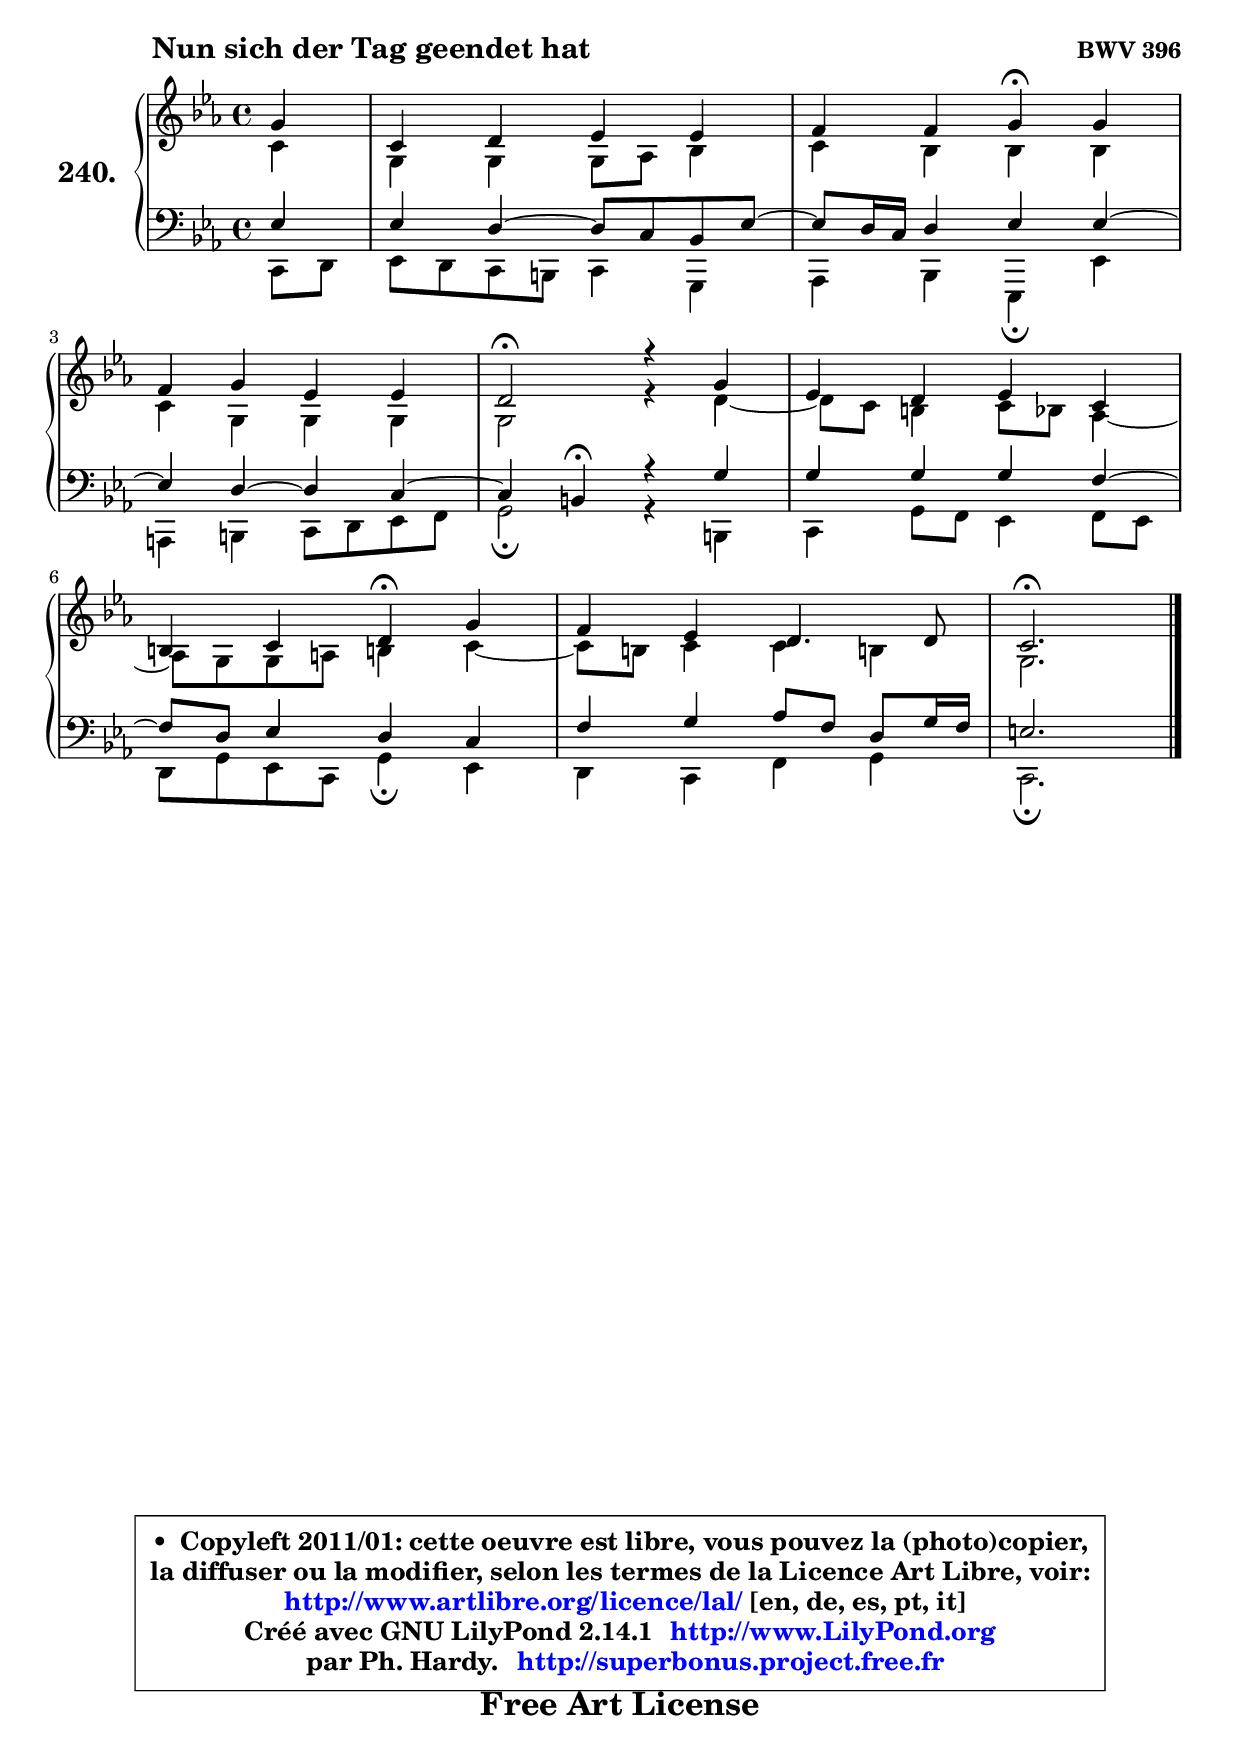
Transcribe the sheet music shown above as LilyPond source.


\version "2.14.1"

    \paper {
%	system-system-spacing #'padding = #0.1
%	score-system-spacing #'padding = #0.1
%	ragged-bottom = ##f
%	ragged-last-bottom = ##f
	}

    \header {
      opus = \markup { \bold "BWV 396" }
      piece = \markup { \hspace #9 \fontsize #2 \bold "Nun sich der Tag geendet hat" }
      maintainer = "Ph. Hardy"
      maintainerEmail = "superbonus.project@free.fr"
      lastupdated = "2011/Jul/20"
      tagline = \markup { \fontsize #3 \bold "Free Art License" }
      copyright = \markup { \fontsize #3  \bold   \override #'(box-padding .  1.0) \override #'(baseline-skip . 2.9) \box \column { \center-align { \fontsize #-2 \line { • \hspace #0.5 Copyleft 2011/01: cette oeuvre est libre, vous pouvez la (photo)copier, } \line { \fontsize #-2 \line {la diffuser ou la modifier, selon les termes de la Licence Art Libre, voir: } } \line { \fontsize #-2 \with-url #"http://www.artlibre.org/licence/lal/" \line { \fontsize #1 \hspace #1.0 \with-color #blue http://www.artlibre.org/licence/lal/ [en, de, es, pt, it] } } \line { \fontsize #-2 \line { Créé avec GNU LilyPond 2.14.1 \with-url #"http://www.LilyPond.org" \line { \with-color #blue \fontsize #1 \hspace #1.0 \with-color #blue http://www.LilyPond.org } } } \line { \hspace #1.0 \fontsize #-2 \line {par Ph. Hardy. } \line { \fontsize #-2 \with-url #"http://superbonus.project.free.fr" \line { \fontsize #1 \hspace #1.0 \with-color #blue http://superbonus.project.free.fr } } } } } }

	  }

  guidemidi = {
        r4 |
        R1 |
        r2 \tempo 4 = 30 r4 \tempo 4 = 78 r4 |
        R1 |
        \tempo 4 = 34 r2 \tempo 4 = 78 r2 |
        R1 |
        r2 \tempo 4 = 30 r4 \tempo 4 = 78 r4 |
        R1 |
        \tempo 4 = 40 r2. 
	}

  upper = {
\displayLilyMusic \transpose a c {
	\time 4/4
	\key a \minor
	\clef treble
	\partial 4
	\voiceOne
	<< { 
	% SOPRANO
	\set Voice.midiInstrument = "acoustic grand"
	\relative c'' {
        e4 |
        a,4 b c c |
        d4 d e\fermata e |
\break
        d4 e c c |
        b2\fermata r4 e4 |
        c4 b c a |
\break
        gis4 a b\fermata e |
        d4 c b4. b8 |
        a2.\fermata
        \bar "|."
	} % fin de relative
	}

	\context Voice="1" { \voiceTwo 
	% ALTO
	\set Voice.midiInstrument = "acoustic grand"
	\relative c'' {
        a4 |
        e4 e e8 f g4 |
        a4 g g g |
        a4 e e e |
        e2 r4 b'4 ~ |
	b8 a8 gis4 a8 g f4 ~ |
	f8 e8 e fis gis!4 a4 ~ |
	a8 gis8 a4 a gis! |
        e2.
        \bar "|."
	} % fin de relative
	\oneVoice
	} >>
}
	}

    lower = {
\transpose a c {
	\time 4/4
	\key a \minor
	\clef bass
	\partial 4
	\voiceOne
	<< { 
	% TENOR
	\set Voice.midiInstrument = "acoustic grand"
	\relative c' {
        c4 |
        c4 b4 ~ b8 a g c8 ~ |
	c8 b16 a b4 c c4 ~ | 
        c4 b ~ b a4 ~ |
	a4 gis4\fermata r4 e'4 |
        e4 e e d4 ~ |
	d8 b8 c4 b a |
        d4 e f8 d b e16 d |
        cis2.
        \bar "|."
	} % fin de relative
	}
	\context Voice="1" { \voiceTwo 
	% BASS
	\set Voice.midiInstrument = "acoustic grand"
	\relative c {
        a8 b |
        c8 b a gis a4 e |
        f4 g c,\fermata c' |
        fis,4 gis a8 b c d |
        e2\fermata r4 gis,4 |
        a4 e'8 d c4 d8 c |
        b8 e c a e'4\fermata c |
        b4 a d e |
        a,2.\fermata
        \bar "|."
	} % fin de relative
	\oneVoice
	} >>
}
	}


    \score { 

	\new PianoStaff <<
	\set PianoStaff.instrumentName = \markup { \bold \huge "240." }
	\new Staff = "upper" \upper
	\new Staff = "lower" \lower
	>>

    \layout {
%	ragged-last = ##f
	   }

         } % fin de score

  \score {
    \unfoldRepeats { << \guidemidi \upper \lower >> }
    \midi {
    \context {
     \Staff
      \remove "Staff_performer"
               }

     \context {
      \Voice
       \consists "Staff_performer"
                }

     \context { 
      \Score
      tempoWholesPerMinute = #(ly:make-moment 78 4)
		}
	    }
	}


